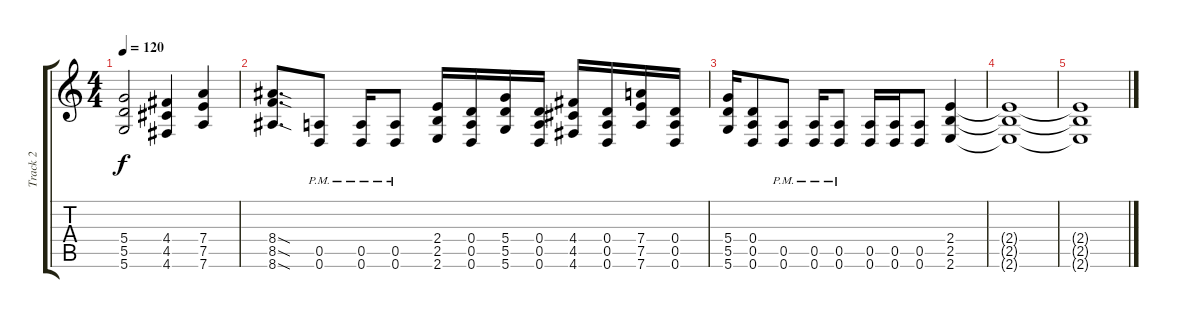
\track ("Track 2" "Track 2") {instrument distortionguitar}
\staff {score tabs}
\tuning (E4 B3 G3 D3 A2 D2) {hide}
\ts (4 4)
\tempo 120
\clef g2
\ks c
(5.4 5.5 5.6).2{dy f} (4.4 4.5 4.6).4 (7.4 7.5 7.6).4 |
(8.4{sod} 8.5{sod} 8.6{sod}).8{d} (0.5{pm} 0.6{pm}).8 (0.5{pm} 0.6{pm}).16 (0.5{pm} 0.6{pm}).8 (2.4 2.5 2.6).16 (0.4 0.5 0.6).16 (5.4 5.5 5.6).16 (0.4 0.5 0.6).16 (4.4 4.5 4.6).16 (0.4 0.5 0.6).16 (7.4 7.5 7.6).16 (0.4 0.5 0.6).16 |
(5.4 5.5 5.6).16 (0.4 0.5 0.6).8 (0.5{pm} 0.6{pm}).8 (0.5{pm} 0.6{pm}).16 (0.5{pm} 0.6{pm}).8 (0.5 0.6).16 (0.5 0.6).16 (0.5 0.6).8 (2.4 2.5 2.6).4{volume 0} |
(2.4{t} 2.5{t} 2.6{t}).1 |
(2.4{t} 2.5{t} 2.6{t}).1
